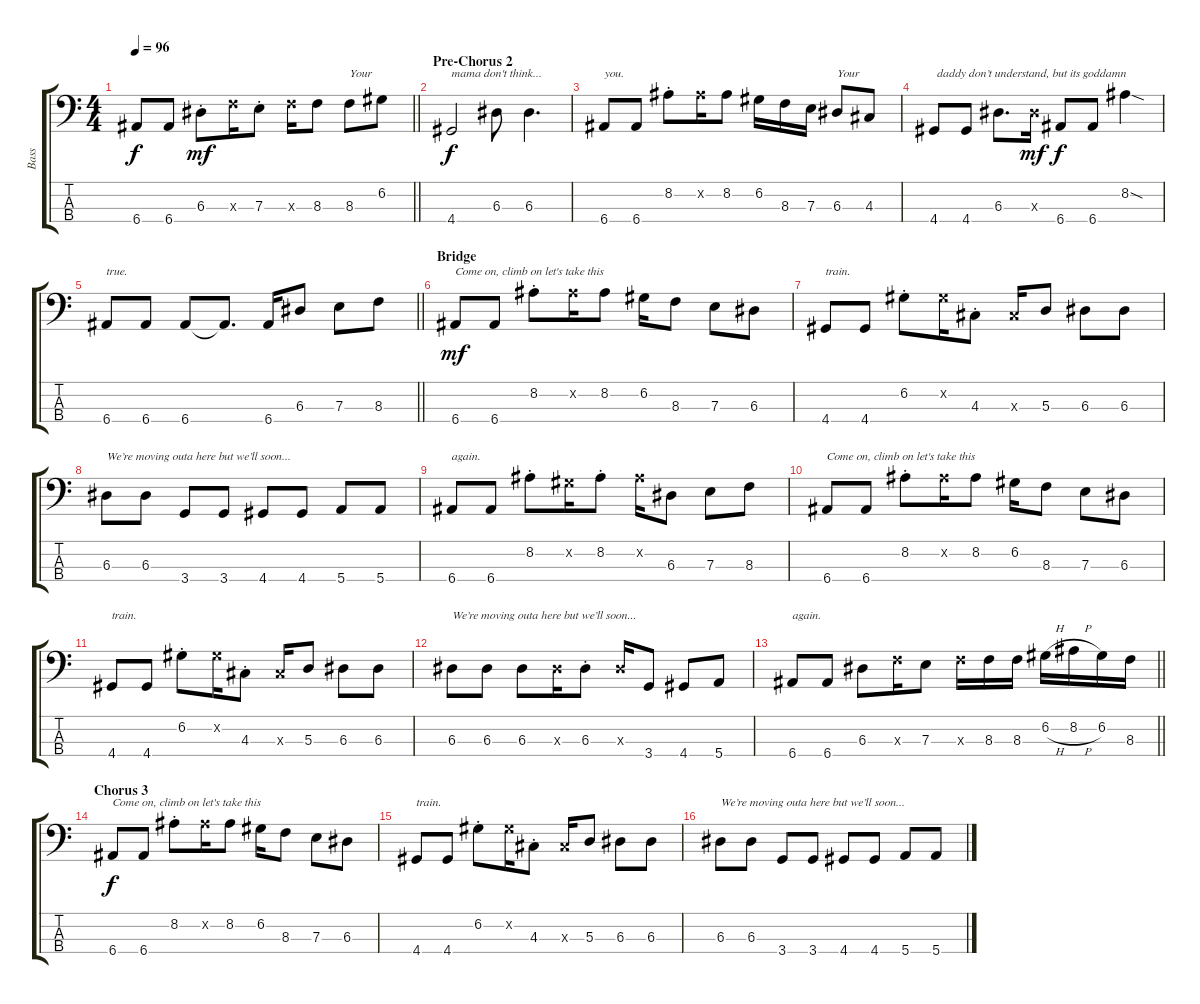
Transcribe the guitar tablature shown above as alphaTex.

\track ("Bass" "Bass") {instrument electricbassfinger}
\staff {score tabs}
\tuning (G2 D2 A1 E1) {hide}
\ts (4 4)
\tempo 96
\clef f4
\barLineRight lightlight
\ks c
6.4.8{dy f} 6.4.8 6.3{st}.8{dy mf} 8.3{x}.16 7.3{st}.8 8.3{x}.16 8.3.8 8.3.8{txt "Your"} 6.2.8 |
\section ("" "Pre-Chorus 2")
4.4.2{txt "mama don't think..." dy f} 6.3.8 6.3.4{d} |
6.4.8{txt "you."} 6.4.8 8.2{st}.8 8.2{x}.16 8.2.8 6.2.16 8.3.16 7.3.16 6.3.8{txt "Your"} 4.3.8 |
4.4.8{txt " daddy don’t understand, but its goddamn"} 4.4.8 6.3.8{d} 6.3{x}.16{dy mf} 6.4.8{dy f} 6.4.8 8.2{sod}.4 |
\barLineRight lightlight
6.4.8{txt "true."} 6.4.8 6.4.8 6.4{t}.8{d} 6.4.16 6.3.8 7.3.8 8.3.8 |
\section ("" "Bridge")
6.4.8{txt "Come on, climb on let's take this" dy mf} 6.4.8 8.2{st}.8 8.2{x}.16 8.2.8 6.2.16 8.3.8 7.3.8 6.3.8 |
4.4.8{txt "train."} 4.4.8 6.2{st}.8 6.2{x}.16 4.3{st}.8 4.3{x}.16 5.3.8 6.3.8 6.3.8 |
6.3.8{txt "We’re moving outa here but we’ll soon..."} 6.3.8 3.4.8 3.4.8 4.4.8 4.4.8 5.4.8 5.4.8 |
6.4.8{txt "again."} 6.4.8 8.2{st}.8 6.2{x}.16 8.2{st}.8 8.2{x}.16 6.3.8 7.3.8 8.3.8 |
6.4.8{txt "Come on, climb on let's take this"} 6.4.8 8.2{st}.8 8.2{x}.16 8.2.8 6.2.16 8.3.8 7.3.8 6.3.8 |
4.4.8{txt "train."} 4.4.8 6.2{st}.8 6.2{x}.16 4.3{st}.8 4.3{x}.16 5.3.8 6.3.8 6.3.8 |
6.3.8{txt "We’re moving outa here but we’ll soon..."} 6.3.8 6.3.8 6.3{x}.16 6.3{st}.8 6.3{x}.16 3.4.8 4.4.8 5.4.8 |
\barLineRight lightlight
6.4.8{txt "again."} 6.4.8 6.3.8 8.3{x}.16 7.3.8 8.3{x}.16 8.3.16 8.3.16 6.2{h}.16 8.2{h}.16 6.2.16 8.3.16 |
\section ("" "Chorus 3")
6.4.8{txt "Come on, climb on let's take this" dy f} 6.4.8 8.2{st}.8 8.2{x}.16 8.2.8 6.2.16 8.3.8 7.3.8 6.3.8 |
4.4.8{txt "train."} 4.4.8 6.2{st}.8 6.2{x}.16 4.3{st}.8 4.3{x}.16 5.3.8 6.3.8 6.3.8 |
6.3.8{txt "We’re moving outa here but we’ll soon..."} 6.3.8 3.4.8 3.4.8 4.4.8 4.4.8 5.4.8 5.4.8
